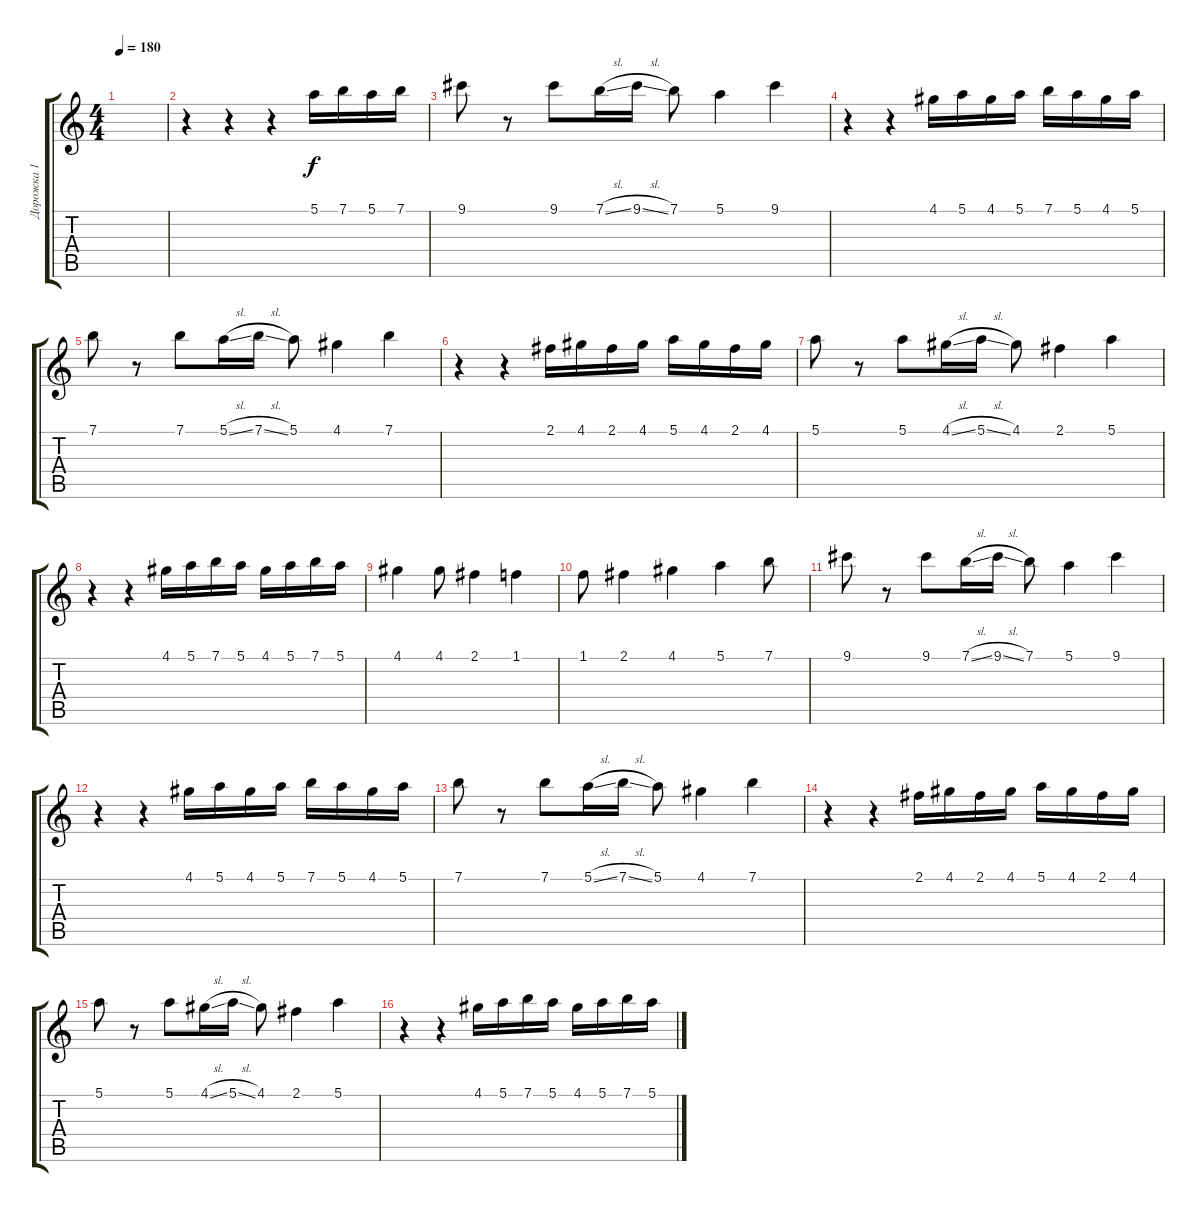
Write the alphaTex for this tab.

\track ("Дорожка 1" "Дорожка 1") {instrument acousticguitarsteel}
\staff {score tabs}
\tuning (E4 B3 G3 D3 A2 E2) {hide}
\ts (4 4)
\tempo 180
\clef g2
\ks c
|
r.4 r.4 r.4 5.1.16 7.1.16 5.1.16 7.1.16 |
9.1.8 r.8 9.1.8 7.1{sl}.16 9.1{sl}.16 7.1.8 5.1.4 9.1.4 |
r.4 r.4 4.1.16 5.1.16 4.1.16 5.1.16 7.1.16 5.1.16 4.1.16 5.1.16 |
7.1.8 r.8 7.1.8 5.1{sl}.16 7.1{sl}.16 5.1.8 4.1.4 7.1.4 |
r.4 r.4 2.1.16 4.1.16 2.1.16 4.1.16 5.1.16 4.1.16 2.1.16 4.1.16 |
5.1.8 r.8 5.1.8 4.1{sl}.16 5.1{sl}.16 4.1.8 2.1.4 5.1.4 |
r.4 r.4 4.1.16 5.1.16 7.1.16 5.1.16 4.1.16 5.1.16 7.1.16 5.1.16 |
4.1.4 4.1.8 2.1.4 1.1.4 |
1.1.8 2.1.4 4.1.4 5.1.4 7.1.8 |
9.1.8 r.8 9.1.8 7.1{sl}.16 9.1{sl}.16 7.1.8 5.1.4 9.1.4 |
r.4 r.4 4.1.16 5.1.16 4.1.16 5.1.16 7.1.16 5.1.16 4.1.16 5.1.16 |
7.1.8 r.8 7.1.8 5.1{sl}.16 7.1{sl}.16 5.1.8 4.1.4 7.1.4 |
r.4 r.4 2.1.16 4.1.16 2.1.16 4.1.16 5.1.16 4.1.16 2.1.16 4.1.16 |
5.1.8 r.8 5.1.8 4.1{sl}.16 5.1{sl}.16 4.1.8 2.1.4 5.1.4 |
r.4 r.4 4.1.16 5.1.16 7.1.16 5.1.16 4.1.16 5.1.16 7.1.16 5.1.16
